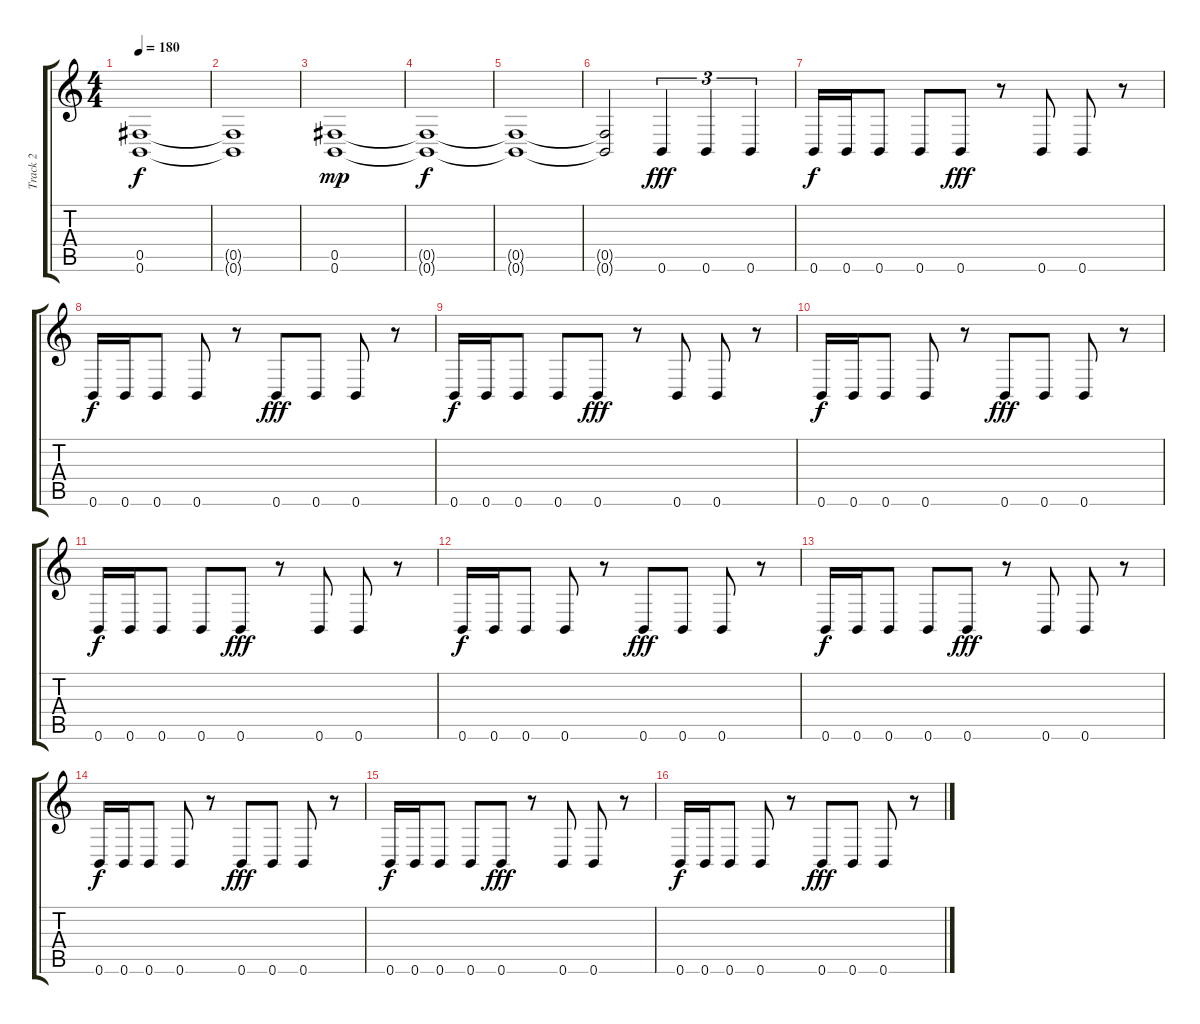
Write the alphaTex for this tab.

\track ("Track 2" "Track 2") {instrument distortionguitar}
\staff {score tabs}
\tuning (Db4 Ab3 E3 B2 Gb2 B1) {hide}
\ts (4 4)
\tempo 180
\clef g2
\ks c
(0.5{t} 0.6{t}).1{dy f} |
(0.5{t} 0.6{t}).1 |
(0.5 0.6).1{dy mp} |
(0.5{t} 0.6{t}).1{dy f} |
(0.5{t} 0.6{t}).1 |
(0.5{t} 0.6{t}).2 0.6.4{tu (3 2) dy fff} 0.6.4{tu (3 2)} 0.6.4{tu (3 2)} |
0.6.16{dy f} 0.6.16 0.6.8 0.6.8 0.6.8{dy fff} r.8 0.6.8 0.6.8 r.8 |
0.6.16{dy f} 0.6.16 0.6.8 0.6.8 r.8 0.6.8{dy fff} 0.6.8 0.6.8 r.8 |
0.6.16{dy f} 0.6.16 0.6.8 0.6.8 0.6.8{dy fff} r.8 0.6.8 0.6.8 r.8 |
0.6.16{dy f} 0.6.16 0.6.8 0.6.8 r.8 0.6.8{dy fff} 0.6.8 0.6.8 r.8 |
0.6.16{dy f} 0.6.16 0.6.8 0.6.8 0.6.8{dy fff} r.8 0.6.8 0.6.8 r.8 |
0.6.16{dy f} 0.6.16 0.6.8 0.6.8 r.8 0.6.8{dy fff} 0.6.8 0.6.8 r.8 |
0.6.16{dy f} 0.6.16 0.6.8 0.6.8 0.6.8{dy fff} r.8 0.6.8 0.6.8 r.8 |
0.6.16{dy f} 0.6.16 0.6.8 0.6.8 r.8 0.6.8{dy fff} 0.6.8 0.6.8 r.8 |
0.6.16{dy f} 0.6.16 0.6.8 0.6.8 0.6.8{dy fff} r.8 0.6.8 0.6.8 r.8 |
0.6.16{dy f} 0.6.16 0.6.8 0.6.8 r.8 0.6.8{dy fff} 0.6.8 0.6.8 r.8
